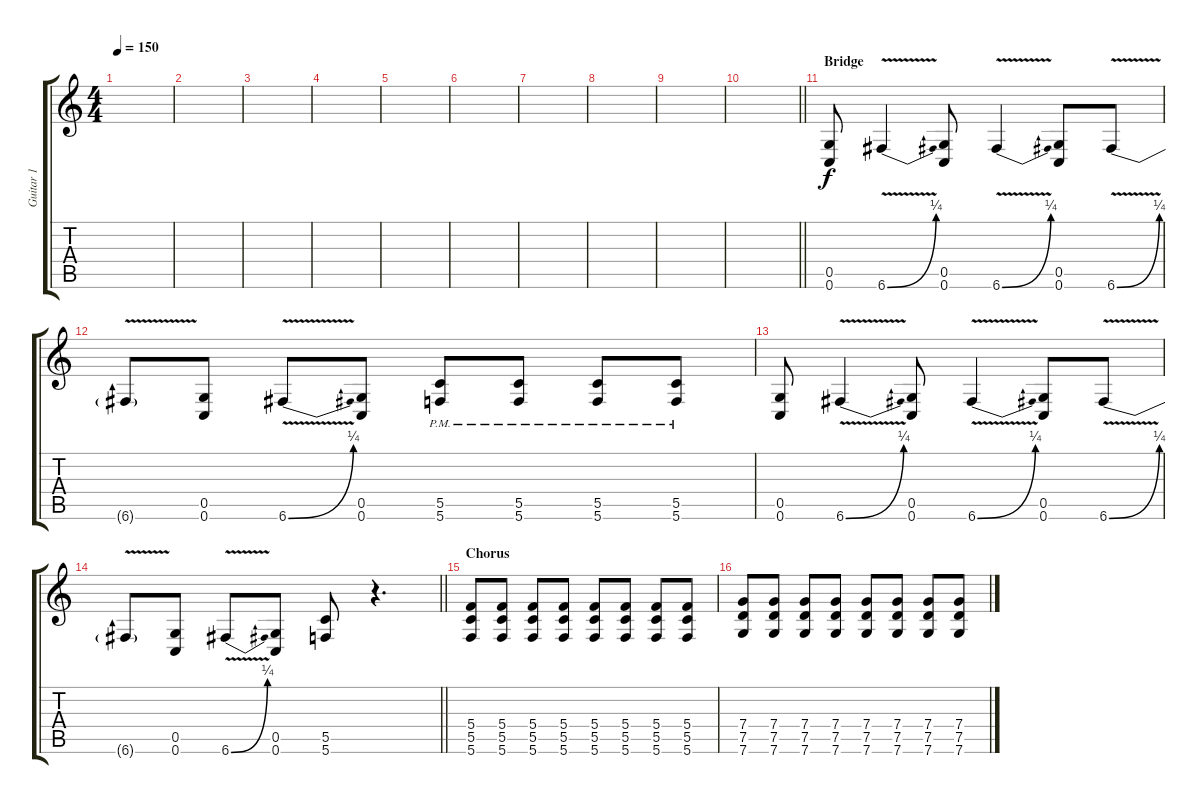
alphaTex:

\track ("Guitar 1" "Guitar 1") {instrument distortionguitar}
\staff {score tabs}
\tuning (D4 A3 F3 C3 G2 C2) {hide}
\ts (4 4)
\tempo 150
\clef g2
\ks c
|
|
|
|
|
|
|
|
|
\barLineRight lightlight
|
\section ("" "Bridge")
(0.5 0.6).8 6.6{be (bend 0 0 60 1) v}.4 (0.5 0.6).8 6.6{be (bend 0 0 60 1) v}.4 (0.5 0.6).8 6.6{be (bend 0 0 60 1) v}.8 |
6.6{t}.8 (0.5 0.6).8 6.6{be (bend 0 0 60 1) v}.8 (0.5 0.6).8 (5.5{pm} 5.6{pm}).8 (5.5{pm} 5.6{pm}).8 (5.5{pm} 5.6{pm}).8 (5.5{pm} 5.6{pm}).8 |
(0.5 0.6).8 6.6{be (bend 0 0 60 1) v}.4 (0.5 0.6).8 6.6{be (bend 0 0 60 1) v}.4 (0.5 0.6).8 6.6{be (bend 0 0 60 1) v}.8 |
\barLineRight lightlight
6.6{t}.8 (0.5 0.6).8 6.6{be (bend 0 0 60 1) v}.8 (0.5 0.6).8 (5.5 5.6).8 r.4{d} |
\section ("" "Chorus")
(5.4 5.5 5.6).8 (5.4 5.5 5.6).8 (5.4 5.5 5.6).8 (5.4 5.5 5.6).8 (5.4 5.5 5.6).8 (5.4 5.5 5.6).8 (5.4 5.5 5.6).8 (5.4 5.5 5.6).8 |
(7.4 7.5 7.6).8 (7.4 7.5 7.6).8 (7.4 7.5 7.6).8 (7.4 7.5 7.6).8 (7.4 7.5 7.6).8 (7.4 7.5 7.6).8 (7.4 7.5 7.6).8 (7.4 7.5 7.6).8
